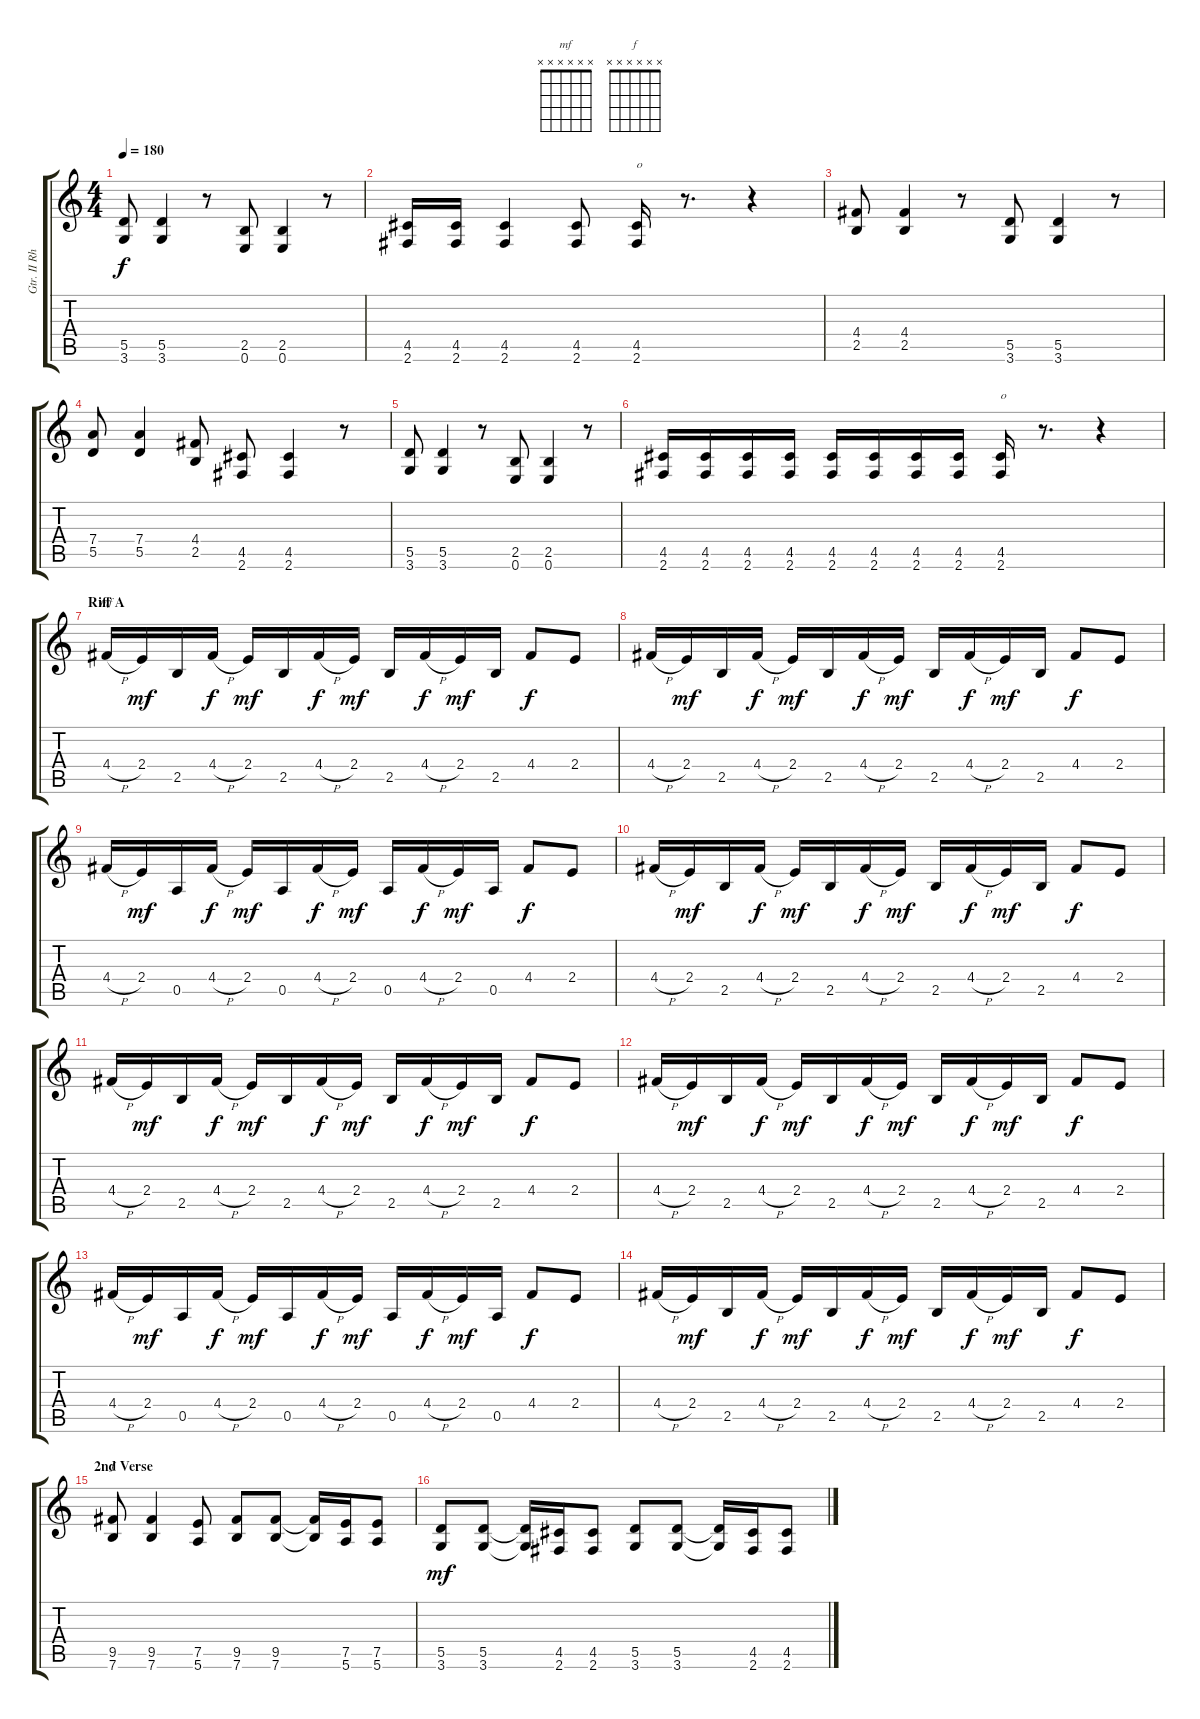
\track ("Gtr. II Rhytm" "Gtr. II Rh") {instrument overdrivenguitar}
\staff {score tabs}
\tuning (E4 B3 G3 D3 A2 E2) {hide}
\chord ("mf" x x x x x x)
\chord ("f" x x x x x x)
\ts (4 4)
\tempo 180
\clef g2
\ks c
(5.5 3.6).8{dy f} (5.5 3.6).4 r.8 (2.5 0.6).8 (2.5 0.6).4 r.8 |
(4.5 2.6).16 (4.5 2.6).16 (4.5 2.6).4 (4.5 2.6).8 (4.5 2.6).16{txt "o"} r.8{d} r.4 |
(4.4 2.5).8 (4.4 2.5).4 r.8 (5.5 3.6).8 (5.5 3.6).4 r.8 |
(7.4 5.5).8 (7.4 5.5).4 (4.4 2.5).8 (4.5 2.6).8 (4.5 2.6).4 r.8 |
(5.5 3.6).8 (5.5 3.6).4 r.8 (2.5 0.6).8 (2.5 0.6).4 r.8 |
(4.5 2.6).16 (4.5 2.6).16 (4.5 2.6).16 (4.5 2.6).16 (4.5 2.6).16 (4.5 2.6).16 (4.5 2.6).16 (4.5 2.6).16 (4.5 2.6).16{txt "o"} r.8{d} r.4 |
\section ("" "Riff A")
4.4{h}.16{ch "mf"} 2.4.16{dy mf} 2.5.16 4.4{h}.16{dy f} 2.4.16{dy mf} 2.5.16 4.4{h}.16{dy f} 2.4.16{dy mf} 2.5.16 4.4{h}.16{dy f} 2.4.16{dy mf} 2.5.16 4.4.8{dy f} 2.4.8 |
4.4{h}.16 2.4.16{dy mf} 2.5.16 4.4{h}.16{dy f} 2.4.16{dy mf} 2.5.16 4.4{h}.16{dy f} 2.4.16{dy mf} 2.5.16 4.4{h}.16{dy f} 2.4.16{dy mf} 2.5.16 4.4.8{dy f} 2.4.8 |
4.4{h}.16 2.4.16{dy mf} 0.5.16 4.4{h}.16{dy f} 2.4.16{dy mf} 0.5.16 4.4{h}.16{dy f} 2.4.16{dy mf} 0.5.16 4.4{h}.16{dy f} 2.4.16{dy mf} 0.5.16 4.4.8{dy f} 2.4.8 |
4.4{h}.16 2.4.16{dy mf} 2.5.16 4.4{h}.16{dy f} 2.4.16{dy mf} 2.5.16 4.4{h}.16{dy f} 2.4.16{dy mf} 2.5.16 4.4{h}.16{dy f} 2.4.16{dy mf} 2.5.16 4.4.8{dy f} 2.4.8 |
4.4{h}.16 2.4.16{dy mf} 2.5.16 4.4{h}.16{dy f} 2.4.16{dy mf} 2.5.16 4.4{h}.16{dy f} 2.4.16{dy mf} 2.5.16 4.4{h}.16{dy f} 2.4.16{dy mf} 2.5.16 4.4.8{dy f} 2.4.8 |
4.4{h}.16 2.4.16{dy mf} 2.5.16 4.4{h}.16{dy f} 2.4.16{dy mf} 2.5.16 4.4{h}.16{dy f} 2.4.16{dy mf} 2.5.16 4.4{h}.16{dy f} 2.4.16{dy mf} 2.5.16 4.4.8{dy f} 2.4.8 |
4.4{h}.16 2.4.16{dy mf} 0.5.16 4.4{h}.16{dy f} 2.4.16{dy mf} 0.5.16 4.4{h}.16{dy f} 2.4.16{dy mf} 0.5.16 4.4{h}.16{dy f} 2.4.16{dy mf} 0.5.16 4.4.8{dy f} 2.4.8 |
4.4{h}.16 2.4.16{dy mf} 2.5.16 4.4{h}.16{dy f} 2.4.16{dy mf} 2.5.16 4.4{h}.16{dy f} 2.4.16{dy mf} 2.5.16 4.4{h}.16{dy f} 2.4.16{dy mf} 2.5.16 4.4.8{dy f} 2.4.8 |
\section ("" "2nd Verse")
(9.5 7.6).8{ch "f"} (9.5 7.6).4 (7.5 5.6).8 (9.5 7.6).8 (9.5 7.6).8 (9.5{t} 7.6{t}).16 (7.5 5.6).16 (7.5 5.6).8 |
(5.5 3.6).8{dy mf} (5.5 3.6).8 (5.5{t} 3.6{t}).16 (4.5 2.6).16 (4.5 2.6).8 (5.5 3.6).8 (5.5 3.6).8 (5.5{t} 3.6{t}).16 (4.5 2.6).16 (4.5 2.6).8
